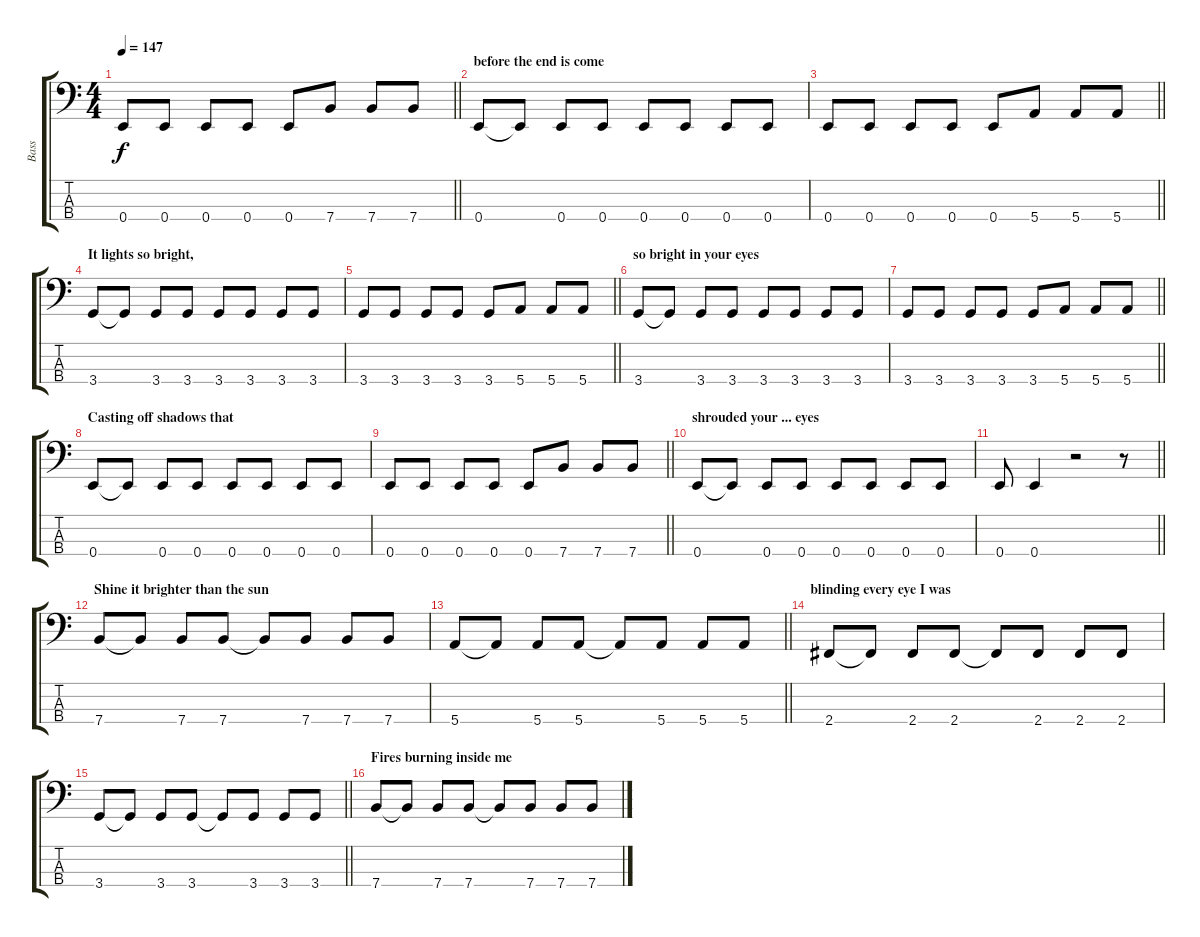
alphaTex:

\track ("Bass" "Bass") {instrument electricbasspick}
\staff {score tabs}
\tuning (G2 D2 A1 E1) {hide}
\ts (4 4)
\tempo 147
\clef f4
\barLineRight lightlight
\ks c
0.4.8{dy f} 0.4.8 0.4.8 0.4.8 0.4.8 7.4.8 7.4.8 7.4.8 |
\section ("" "before the end is come ")
0.4.8 0.4{t}.8 0.4.8 0.4.8 0.4.8 0.4.8 0.4.8 0.4.8 |
\barLineRight lightlight
0.4.8 0.4.8 0.4.8 0.4.8 0.4.8 5.4.8 5.4.8 5.4.8 |
\section ("" "It lights so bright,")
3.4.8 3.4{t}.8 3.4.8 3.4.8 3.4.8 3.4.8 3.4.8 3.4.8 |
\barLineRight lightlight
3.4.8 3.4.8 3.4.8 3.4.8 3.4.8 5.4.8 5.4.8 5.4.8 |
\section ("" "so bright in your eyes ")
3.4.8 3.4{t}.8 3.4.8 3.4.8 3.4.8 3.4.8 3.4.8 3.4.8 |
\barLineRight lightlight
3.4.8 3.4.8 3.4.8 3.4.8 3.4.8 5.4.8 5.4.8 5.4.8 |
\section ("" "Casting off shadows that ")
0.4.8 0.4{t}.8 0.4.8 0.4.8 0.4.8 0.4.8 0.4.8 0.4.8 |
\barLineRight lightlight
0.4.8 0.4.8 0.4.8 0.4.8 0.4.8 7.4.8 7.4.8 7.4.8 |
\section ("" "shrouded your ... eyes")
0.4.8 0.4{t}.8 0.4.8 0.4.8 0.4.8 0.4.8 0.4.8 0.4.8 |
\barLineRight lightlight
0.4.8 0.4.4 r.2 r.8 |
\section ("" "Shine it brighter than the sun")
7.4.8 7.4{t}.8 7.4.8 7.4.8 7.4{t}.8 7.4.8 7.4.8 7.4.8 |
\barLineRight lightlight
5.4.8 5.4{t}.8 5.4.8 5.4.8 5.4{t}.8 5.4.8 5.4.8 5.4.8 |
\section ("" "blinding every eye I was")
2.4.8 2.4{t}.8 2.4.8 2.4.8 2.4{t}.8 2.4.8 2.4.8 2.4.8 |
\barLineRight lightlight
3.4.8 3.4{t}.8 3.4.8 3.4.8 3.4{t}.8 3.4.8 3.4.8 3.4.8 |
\section ("" "Fires burning inside me ")
7.4.8 7.4{t}.8 7.4.8 7.4.8 7.4{t}.8 7.4.8 7.4.8 7.4.8
